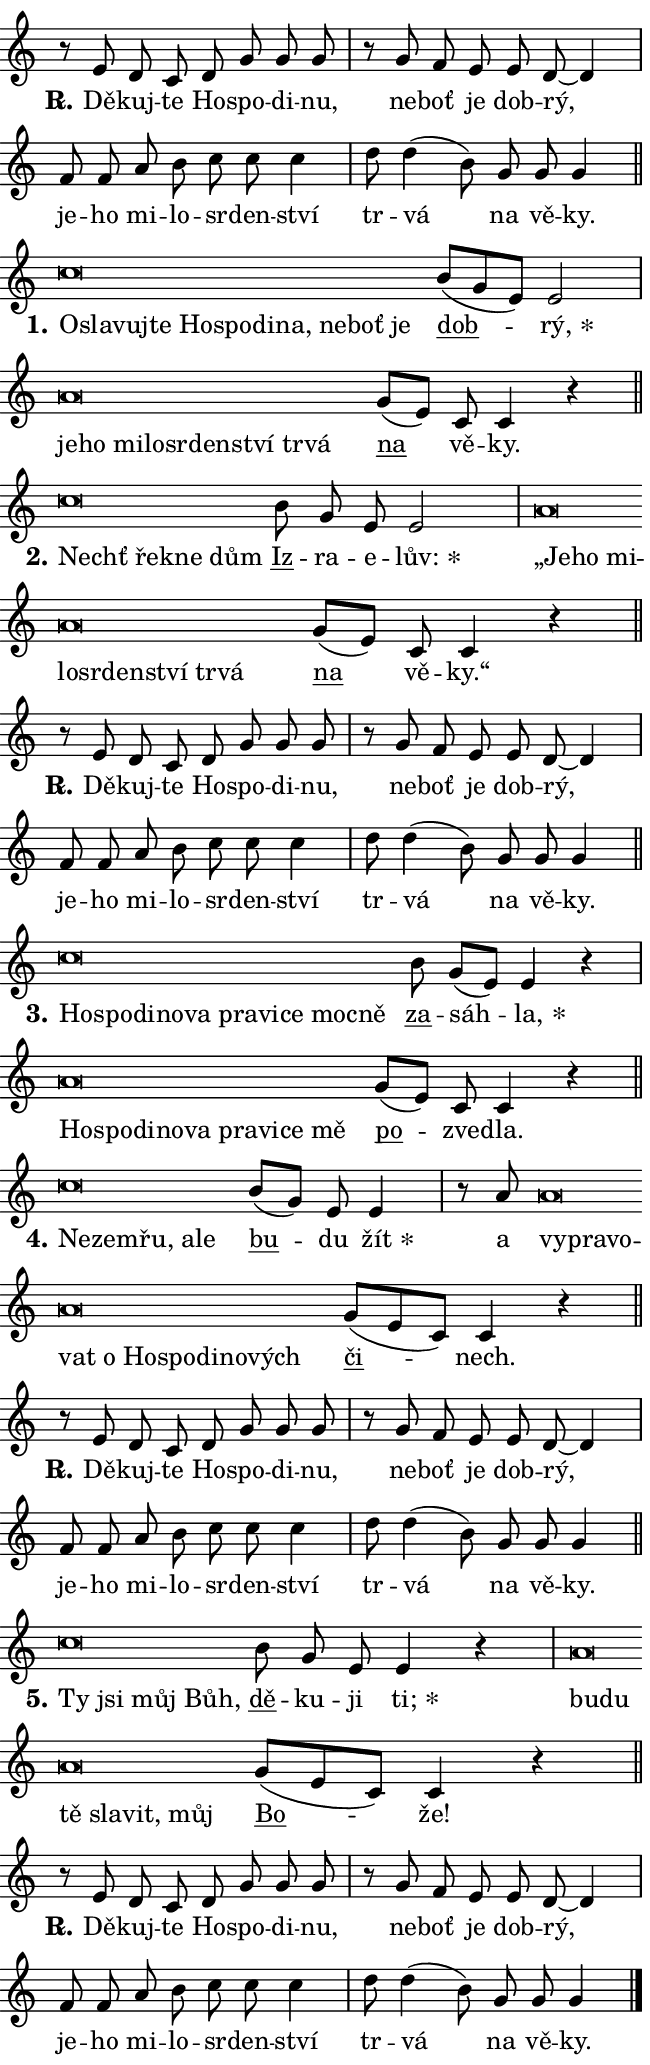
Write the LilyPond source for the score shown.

\version "2.24.0"
\header { tagline = "" }
\paper {
  indent = 0\cm
  top-margin = 0\cm
  right-margin = 0.13\cm % to fit lyric hyphens
  bottom-margin = 0\cm
  left-margin = 0\cm
  paper-width = 11\cm
  page-breaking = #ly:one-page-breaking
  system-system-spacing.basic-distance = #11
  score-system-spacing.basic-distance = #11
  ragged-last = ##f
}


%% Author: Thomas Morley
%% https://lists.gnu.org/archive/html/lilypond-user/2020-05/msg00002.html
#(define (line-position grob)
"Returns position of @var[grob} in current system:
   @code{'start}, if at first time-step
   @code{'end}, if at last time-step
   @code{'middle} otherwise
"
  (let* ((col (ly:item-get-column grob))
         (ln (ly:grob-object col 'left-neighbor))
         (rn (ly:grob-object col 'right-neighbor))
         (col-to-check-left (if (ly:grob? ln) ln col))
         (col-to-check-right (if (ly:grob? rn) rn col))
         (break-dir-left
           (and
             (ly:grob-property col-to-check-left 'non-musical #f)
             (ly:item-break-dir col-to-check-left)))
         (break-dir-right
           (and
             (ly:grob-property col-to-check-right 'non-musical #f)
             (ly:item-break-dir col-to-check-right))))
        (cond ((eqv? 1 break-dir-left) 'start)
              ((eqv? -1 break-dir-right) 'end)
              (else 'middle))))

#(define (tranparent-at-line-position vctor)
  (lambda (grob)
  "Relying on @code{line-position} select the relevant enry from @var{vctor}.
Used to determine transparency,"
    (case (line-position grob)
      ((end) (not (vector-ref vctor 0)))
      ((middle) (not (vector-ref vctor 1)))
      ((start) (not (vector-ref vctor 2))))))

noteHeadBreakVisibility =
#(define-music-function (break-visibility)(vector?)
"Makes @code{NoteHead}s transparent relying on @var{break-visibility}"
#{
  \override NoteHead.transparent =
    #(tranparent-at-line-position break-visibility)
#})

#(define delete-ledgers-for-transparent-note-heads
  (lambda (grob)
    "Reads whether a @code{NoteHead} is transparent.
If so this @code{NoteHead} is removed from @code{'note-heads} from
@var{grob}, which is supposed to be @code{LedgerLineSpanner}.
As a result ledgers are not printed for this @code{NoteHead}"
    (let* ((nhds-array (ly:grob-object grob 'note-heads))
           (nhds-list
             (if (ly:grob-array? nhds-array)
                 (ly:grob-array->list nhds-array)
                 '()))
           ;; Relies on the transparent-property being done before
           ;; Staff.LedgerLineSpanner.after-line-breaking is executed.
           ;; This is fragile ...
           (to-keep
             (remove
               (lambda (nhd)
                 (ly:grob-property nhd 'transparent #f))
               nhds-list)))
      ;; TODO find a better method to iterate over grob-arrays, similiar
      ;; to filter/remove etc for lists
      ;; For now rebuilt from scratch
      (set! (ly:grob-object grob 'note-heads)  '())
      (for-each
        (lambda (nhd)
          (ly:pointer-group-interface::add-grob grob 'note-heads nhd))
        to-keep))))

squashNotes = {
  \override NoteHead.X-extent = #'(-0.2 . 0.2)
  \override NoteHead.Y-extent = #'(-0.75 . 0)
  \override NoteHead.stencil =
    #(lambda (grob)
       (let ((pos (ly:grob-property grob 'staff-position)))
         (begin
           (if (< pos -7) (display "ERROR: Lower brevis then expected\n") (display ""))
           (if (<= pos -6) ly:text-interface::print ly:note-head::print))))
}
unSquashNotes = {
  \revert NoteHead.X-extent
  \revert NoteHead.Y-extent
  \revert NoteHead.stencil
}

hideNotes = \noteHeadBreakVisibility #begin-of-line-visible
unHideNotes = \noteHeadBreakVisibility #all-visible

% work-around for resetting accidentals
% https://lilypond.org/doc/v2.23/Documentation/notation/displaying-rhythms#unmetered-music
cadenzaMeasure = {
  \cadenzaOff
  \partial 1024 s1024
  \cadenzaOn
}

#(define-markup-command (accent layout props text) (markup?)
  "Underline accented syllable"
  (interpret-markup layout props
    #{\markup \override #'(offset . 4.3) \underline { #text }#}))

responsum = \markup \concat {
  "R" \hspace #-1.05 \path #0.1 #'((moveto 0 0.07) (lineto 0.9 0.8)) \hspace #0.05 "."
}

spaceSize = #0.6828661417322834 % exact space size for TeX Gyre Schola

\layout {
  \context {
    \Staff
    \remove "Time_signature_engraver"
    \override LedgerLineSpanner.after-line-breaking = #delete-ledgers-for-transparent-note-heads
  }
  \context {
    \Lyrics {
      \override LyricSpace.minimum-distance = \spaceSize
      \override LyricText.font-name = #"TeX Gyre Schola"
      \override LyricText.font-size = 1
      \override StanzaNumber.font-name = #"TeX Gyre Schola Bold"
      \override StanzaNumber.font-size = 1
    }
  }
  \context {
    \Score 
    \override NoteHead.text =
      #(lambda (grob) 
        (let ((pos (ly:grob-property grob 'staff-position)))
          #{\markup {
            \combine
              \halign #-0.55 \raise #(if (= pos -6) 0 0.5) \override #'(thickness . 2) \draw-line #'(3.2 . 0)
              \musicglyph "noteheads.sM1"
          }#}))
  }
}

% magnetic-lyrics.ily
%
%   written by
%     Jean Abou Samra <jean@abou-samra.fr>
%     Werner Lemberg <wl@gnu.org>
%
%   adapted by
%     Jiri Hon <jiri.hon@gmail.com>
%
% Version 2022-Apr-15

% https://www.mail-archive.com/lilypond-user@gnu.org/msg149350.html

#(define (Left_hyphen_pointer_engraver context)
   "Collect syllable-hyphen-syllable occurrences in lyrics and store
them in properties.  This engraver only looks to the left.  For
example, if the lyrics input is @code{foo -- bar}, it does the
following.

@itemize @bullet
@item
Set the @code{text} property of the @code{LyricHyphen} grob between
@q{foo} and @q{bar} to @code{foo}.

@item
Set the @code{left-hyphen} property of the @code{LyricText} grob with
text @q{foo} to the @code{LyricHyphen} grob between @q{foo} and
@q{bar}.
@end itemize

Use this auxiliary engraver in combination with the
@code{lyric-@/text::@/apply-@/magnetic-@/offset!} hook."
   (let ((hyphen #f)
         (text #f))
     (make-engraver
      (acknowledgers
       ((lyric-syllable-interface engraver grob source-engraver)
        (set! text grob)))
      (end-acknowledgers
       ((lyric-hyphen-interface engraver grob source-engraver)
        ;(when (not (grob::has-interface grob 'lyric-space-interface))
          (set! hyphen grob)));)
      ((stop-translation-timestep engraver)
       (when (and text hyphen)
         (ly:grob-set-object! text 'left-hyphen hyphen))
       (set! text #f)
       (set! hyphen #f)))))

#(define (lyric-text::apply-magnetic-offset! grob)
   "If the space between two syllables is less than the value in
property @code{LyricText@/.details@/.squash-threshold}, move the right
syllable to the left so that it gets concatenated with the left
syllable.

Use this function as a hook for
@code{LyricText@/.after-@/line-@/breaking} if the
@code{Left_@/hyphen_@/pointer_@/engraver} is active."
   (let ((hyphen (ly:grob-object grob 'left-hyphen #f)))
     (when hyphen
       (let ((left-text (ly:spanner-bound hyphen LEFT)))
         (when (grob::has-interface left-text 'lyric-syllable-interface)
           (let* ((common (ly:grob-common-refpoint grob left-text X))
                  (this-x-ext (ly:grob-extent grob common X))
                  (left-x-ext
                   (begin
                     ;; Trigger magnetism for left-text.
                     (ly:grob-property left-text 'after-line-breaking)
                     (ly:grob-extent left-text common X)))
                  ;; `delta` is the gap width between two syllables.
                  (delta (- (interval-start this-x-ext)
                            (interval-end left-x-ext)))
                  (details (ly:grob-property grob 'details))
                  (threshold (assoc-get 'squash-threshold details 0.2)))
             (when (< delta threshold)
               (let* (;; We have to manipulate the input text so that
                      ;; ligatures crossing syllable boundaries are not
                      ;; disabled.  For languages based on the Latin
                      ;; script this is essentially a beautification.
                      ;; However, for non-Western scripts it can be a
                      ;; necessity.
                      (lt (ly:grob-property left-text 'text))
                      (rt (ly:grob-property grob 'text))
                      (is-space (grob::has-interface hyphen 'lyric-space-interface))
                      (space (if is-space " " ""))
                      (extra-delta (if is-space spaceSize 0))
                      ;; Append new syllable.
                      (ltrt-space (if (and (string? lt) (string? rt))
                                (string-append lt space rt)
                                (make-concat-markup (list lt space rt))))
                      ;; Right-align `ltrt` to the right side.
                      (ltrt-space-markup (grob-interpret-markup
                               grob
                               (make-translate-markup
                                (cons (interval-length this-x-ext) 0)
                                (make-right-align-markup ltrt-space)))))
                 (begin
                   ;; Don't print `left-text`.
                   (ly:grob-set-property! left-text 'stencil #f)
                   ;; Set text and stencil (which holds all collected
                   ;; syllables so far) and shift it to the left.
                   (ly:grob-set-property! grob 'text ltrt-space)
                   (ly:grob-set-property! grob 'stencil ltrt-space-markup)
                   (ly:grob-translate-axis! grob (- (- delta extra-delta)) X))))))))))


#(define (lyric-hyphen::displace-bounds-first grob)
   ;; Make very sure this callback isn't triggered too early.
   (let ((left (ly:spanner-bound grob LEFT))
         (right (ly:spanner-bound grob RIGHT)))
     (ly:grob-property left 'after-line-breaking)
     (ly:grob-property right 'after-line-breaking)
     (ly:lyric-hyphen::print grob)))

squashThreshold = #0.4

\layout {
  \context {
    \Lyrics
    \consists #Left_hyphen_pointer_engraver
    \override LyricText.after-line-breaking =
      #lyric-text::apply-magnetic-offset!
    \override LyricHyphen.stencil = #lyric-hyphen::displace-bounds-first
    \override LyricText.details.squash-threshold = \squashThreshold
    \override LyricHyphen.minimum-distance = 0
    \override LyricHyphen.minimum-length = \squashThreshold
  }
}

squashText = \override LyricText.details.squash-threshold = 9999
unSquashText = \override LyricText.details.squash-threshold = \squashThreshold

leftText = \override LyricText.self-alignment-X = #LEFT
unLeftText = \revert LyricText.self-alignment-X

starOffset = #(lambda (grob) 
                (let ((x_offset (ly:self-alignment-interface::aligned-on-x-parent grob)))
                  (if (= x_offset 0) 0 (+ x_offset 1.2))))

star = #(define-music-function (syllable)(string?)
"Append star separator at the end of a syllable"
#{
  \once \override LyricText.X-offset = #starOffset
  \lyricmode { \markup {
    #syllable
    \override #'((font-name . "TeX Gyre Schola Bold")) \hspace #0.2 \lower #0.65 \larger "*"
  } }
#})

starAccent = #(define-music-function (syllable)(string?)
"Append star separator at the end of a syllable and make accent"
#{
  \once \override LyricText.X-offset = #starOffset
  \lyricmode { \markup {
    \accent #syllable
    \override #'((font-name . "TeX Gyre Schola Bold")) \hspace #0.2 \lower #0.65 \larger "*"
  } }
#})

breath = #(define-music-function (syllable)(string?)
"Append breathing indicator at the end of a syllable"
#{
  \lyricmode { \markup { #syllable "+" } }
#})

optionalBreath = #(define-music-function (syllable)(string?)
"Append optional breathing indicator at the end of a syllable"
#{
  \lyricmode { \markup { #syllable "(+)" } }
#})


\score {
    <<
        \new Voice = "melody" { \cadenzaOn \key c \major \relative { r8 e' d c d g g g \cadenzaMeasure \bar "|" r g f e e d~ d4 \cadenzaMeasure \bar "|" f8 f a b c c c4 \cadenzaMeasure \bar "|" d8 d4( b8)] g g g4 \cadenzaMeasure \bar "||" \break } }
        \new Lyrics \lyricsto "melody" { \lyricmode { \set stanza = \responsum
Dě -- kuj -- te Ho -- spo -- di -- nu, ne -- boť je dob -- rý, je -- ho mi -- lo -- sr -- den -- ství tr -- vá na vě -- ky. } }
    >>
    \layout {}
}

\score {
    <<
        \new Voice = "melody" { \cadenzaOn \key c \major \relative { \squashNotes c''\breve*1/16 \hideNotes \breve*1/16 \bar "" \breve*1/16 \bar "" \breve*1/16 \bar "" \breve*1/16 \bar "" \breve*1/16 \bar "" \breve*1/16 \bar "" \breve*1/16 \bar "" \breve*1/16 \bar "" \breve*1/16 \breve*1/16 \bar "" \unHideNotes \unSquashNotes \bar "" b8[( g e)] e2 \cadenzaMeasure \bar "|" \squashNotes a\breve*1/16 \hideNotes \breve*1/16 \bar "" \breve*1/16 \bar "" \breve*1/16 \bar "" \breve*1/16 \bar "" \breve*1/16 \bar "" \breve*1/16 \bar "" \breve*1/16 \breve*1/16 \bar "" \unHideNotes \unSquashNotes \bar "" g8[( e)] c c4 r \cadenzaMeasure \bar "||" \break } }
        \new Lyrics \lyricsto "melody" { \lyricmode { \set stanza = "1."
\leftText O -- \squashText sla -- vuj -- te Ho -- spo -- di -- na, ne -- boť je \unLeftText \unSquashText \markup \accent dob -- \star rý, \leftText je -- \squashText ho mi -- lo -- sr -- den -- ství tr -- vá \unLeftText \unSquashText \markup \accent na vě -- ky. } }
    >>
    \layout {}
}

\score {
    <<
        \new Voice = "melody" { \cadenzaOn \key c \major \relative { \squashNotes c''\breve*1/16 \hideNotes \breve*1/16 \bar "" \breve*1/16 \breve*1/16 \bar "" \unHideNotes \unSquashNotes \bar "" b8 g e e2 \cadenzaMeasure \bar "|" \squashNotes a\breve*1/16 \hideNotes \breve*1/16 \bar "" \breve*1/16 \bar "" \breve*1/16 \bar "" \breve*1/16 \bar "" \breve*1/16 \bar "" \breve*1/16 \bar "" \breve*1/16 \breve*1/16 \bar "" \unHideNotes \unSquashNotes \bar "" g8[( e)] c c4 r \cadenzaMeasure \bar "||" \break } }
        \new Lyrics \lyricsto "melody" { \lyricmode { \set stanza = "2."
\leftText Nechť \squashText řek -- ne dům \unLeftText \unSquashText \markup \accent Iz -- ra -- e -- \star lův: \leftText „Je -- \squashText ho mi -- lo -- sr -- den -- ství tr -- vá \unLeftText \unSquashText \markup \accent na vě -- ky.“ } }
    >>
    \layout {}
}

\score {
    <<
        \new Voice = "melody" { \cadenzaOn \key c \major \relative { r8 e' d c d g g g \cadenzaMeasure \bar "|" r g f e e d~ d4 \cadenzaMeasure \bar "|" f8 f a b c c c4 \cadenzaMeasure \bar "|" d8 d4( b8)] g g g4 \cadenzaMeasure \bar "||" \break } }
        \new Lyrics \lyricsto "melody" { \lyricmode { \set stanza = \responsum
Dě -- kuj -- te Ho -- spo -- di -- nu, ne -- boť je dob -- rý, je -- ho mi -- lo -- sr -- den -- ství tr -- vá na vě -- ky. } }
    >>
    \layout {}
}

\score {
    <<
        \new Voice = "melody" { \cadenzaOn \key c \major \relative { \squashNotes c''\breve*1/16 \hideNotes \breve*1/16 \bar "" \breve*1/16 \bar "" \breve*1/16 \bar "" \breve*1/16 \bar "" \breve*1/16 \bar "" \breve*1/16 \bar "" \breve*1/16 \bar "" \breve*1/16 \breve*1/16 \bar "" \unHideNotes \unSquashNotes \bar "" b8 g[( e)] e4 r \cadenzaMeasure \bar "|" \squashNotes a\breve*1/16 \hideNotes \breve*1/16 \bar "" \breve*1/16 \bar "" \breve*1/16 \bar "" \breve*1/16 \bar "" \breve*1/16 \bar "" \breve*1/16 \bar "" \breve*1/16 \breve*1/16 \bar "" \unHideNotes \unSquashNotes \bar "" g8[( e)] c c4 r \cadenzaMeasure \bar "||" \break } }
        \new Lyrics \lyricsto "melody" { \lyricmode { \set stanza = "3."
\leftText Ho -- \squashText spo -- di -- no -- va pra -- vi -- ce moc -- ně \unLeftText \unSquashText \markup \accent za -- sáh -- \star la, \leftText Ho -- \squashText spo -- di -- no -- va pra -- vi -- ce mě \unLeftText \unSquashText \markup \accent po -- zve -- dla. } }
    >>
    \layout {}
}

\score {
    <<
        \new Voice = "melody" { \cadenzaOn \key c \major \relative { \squashNotes c''\breve*1/16 \hideNotes \breve*1/16 \bar "" \breve*1/16 \bar "" \breve*1/16 \breve*1/16 \bar "" \unHideNotes \unSquashNotes \bar "" b8[( g)] e e4 \cadenzaMeasure \bar "|" r8 a8 \squashNotes a\breve*1/16 \hideNotes \breve*1/16 \bar "" \breve*1/16 \bar "" \breve*1/16 \bar "" \breve*1/16 \bar "" \breve*1/16 \bar "" \breve*1/16 \bar "" \breve*1/16 \bar "" \breve*1/16 \breve*1/16 \bar "" \unHideNotes \unSquashNotes \bar "" g8[( e c)] c4 r \cadenzaMeasure \bar "||" \break } }
        \new Lyrics \lyricsto "melody" { \lyricmode { \set stanza = "4."
\leftText Ne -- \squashText ze -- mřu, a -- le \unLeftText \unSquashText \markup \accent bu -- du \star žít a \leftText vy -- \squashText pra -- vo -- vat o Ho -- spo -- di -- no -- vých \unLeftText \unSquashText \markup \accent či -- nech. } }
    >>
    \layout {}
}

\score {
    <<
        \new Voice = "melody" { \cadenzaOn \key c \major \relative { r8 e' d c d g g g \cadenzaMeasure \bar "|" r g f e e d~ d4 \cadenzaMeasure \bar "|" f8 f a b c c c4 \cadenzaMeasure \bar "|" d8 d4( b8)] g g g4 \cadenzaMeasure \bar "||" \break } }
        \new Lyrics \lyricsto "melody" { \lyricmode { \set stanza = \responsum
Dě -- kuj -- te Ho -- spo -- di -- nu, ne -- boť je dob -- rý, je -- ho mi -- lo -- sr -- den -- ství tr -- vá na vě -- ky. } }
    >>
    \layout {}
}

\score {
    <<
        \new Voice = "melody" { \cadenzaOn \key c \major \relative { \squashNotes c''\breve*1/16 \hideNotes \breve*1/16 \bar "" \breve*1/16 \breve*1/16 \bar "" \unHideNotes \unSquashNotes \bar "" b8 g e e4 r \cadenzaMeasure \bar "|" \squashNotes a\breve*1/16 \hideNotes \breve*1/16 \bar "" \breve*1/16 \bar "" \breve*1/16 \bar "" \breve*1/16 \breve*1/16 \bar "" \unHideNotes \unSquashNotes \bar "" g8[( e c)] c4 r \cadenzaMeasure \bar "||" \break } }
        \new Lyrics \lyricsto "melody" { \lyricmode { \set stanza = "5."
\leftText Ty \squashText jsi můj Bůh, \unLeftText \unSquashText \markup \accent dě -- ku -- ji \star ti; \leftText bu -- \squashText du tě sla -- vit, můj \unLeftText \unSquashText \markup \accent Bo -- že! } }
    >>
    \layout {}
}

\score {
    <<
        \new Voice = "melody" { \cadenzaOn \key c \major \relative { r8 e' d c d g g g \cadenzaMeasure \bar "|" r g f e e d~ d4 \cadenzaMeasure \bar "|" f8 f a b c c c4 \cadenzaMeasure \bar "|" d8 d4( b8)] g g g4 \cadenzaMeasure \bar "||" \break } \bar "|." }
        \new Lyrics \lyricsto "melody" { \lyricmode { \set stanza = \responsum
Dě -- kuj -- te Ho -- spo -- di -- nu, ne -- boť je dob -- rý, je -- ho mi -- lo -- sr -- den -- ství tr -- vá na vě -- ky. } }
    >>
    \layout {}
}
